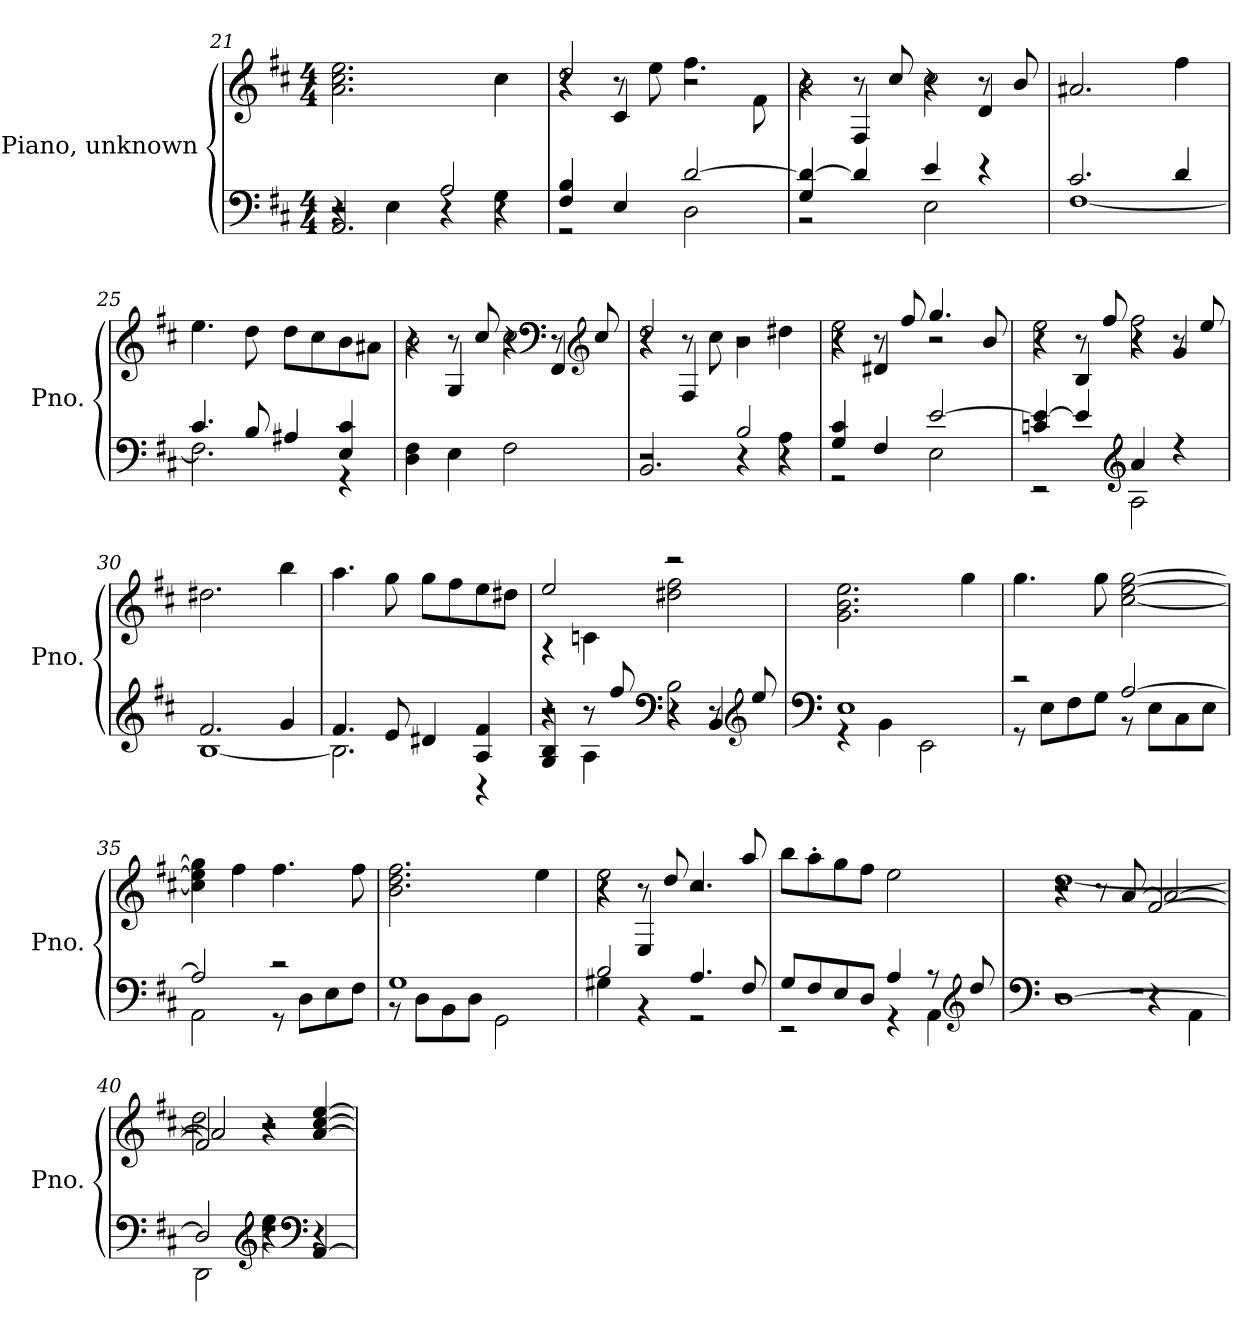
**kern	**kern
*part1	*part1
*staff2	*staff1
*I"Piano, unknown	*
*I'Pno.	*
*clefF4	*clefG2
*k[f#c#]	*k[f#c#]
*M4/4	*M4/4
=21	=21
*^	*
*	*^	*
2r	4r	2.AA/	2.a\ 2.cc#\ 2.ee\
.	4E\	.	.
2A/	4r	.	.
.	4G\	4r	4cc#\
*	*v	*v	*
!!LO:PB:g=z
=22	=22	=22
*	*	*^
*	*	*	*^
4F#/ 4B/	2r	2dd/	4r	4r
4E/	.	.	8r	4c#/
.	.	.	8ee\	.
[2d/	2D\	2r	4.ff#\	2r
.	.	.	8f#\	.
=23	=23	=23	=23	=23
4G/ 4d/_	2r	4r	2b\	4r
4d/]	.	8r	.	4F#/
.	.	8cc#/	.	.
4e/	2E\	4r	2cc#\	4r
4r	.	8r	.	4d/
.	.	8b/	.	.
*	*	*v	*v	*v
=24	=24	=24
2.c#/	[1F#	2.a#X/
4d/	.	4ff#\
=25	=25	=25
4.c#/	2.F#\]	4.ee\
8B/	.	8dd\
4A#X/	.	8dd\L
.	.	8cc#\
4E/ 4c#/	4r	8b\
.	.	8a#X\J
*v	*v	*
=26	=26
*	*^
*	*	*^
4D\ 4F#\	4r	2b\	4r
4E\	8r	.	4G/
.	8cc#/	.	.
2F#\	4r	2cc#\	4r
*	*clefF4	*	*
.	8r	.	4FF#/
*	*clefG2	*	*
.	8cc#/	.	.
!!LO:LB:g=z	!!	!!
=27	=27	=27	=27
*^	*	*	*
*	*^	*	*	*
2r	2r	2.BB/	2dd/	4r	4r
.	.	.	.	8r	4F#/
.	.	.	.	8cc#\	.
2B/	4r	.	2r	4b\	2r
.	4A\	4r	.	4dd#X\	.
*	*v	*v	*	*	*
=28	=28	=28	=28	=28
4G/ 4c#/	2r	4r	2ee\	4r
4F#/	.	8r	.	4d#X/
.	.	8ff#/	.	.
[2e/	2E\	4.gg/	2r	2r
.	.	8b/	.	.
=29	=29	=29	=29	=29
4cn/ 4e/_	2r	4r	2ee\	4r
4e/]	.	8r	.	4B/
.	.	8ff#/	.	.
*clefG2	*	*	*	*
4a/	2A\	4r	2ff#\	4r
4r	.	8r	.	4g/
.	.	8ee/	.	.
*	*	*v	*v	*v
=30	=30	=30
2.f#/	[1B	2.dd#X\
4g/	.	4bb\
=31	=31	=31
4.f#/	2.B\]	4.aa\
8e/	.	8gg\
4d#X/	.	8gg\L
.	.	8ff#\
4A/ 4f#/	4r	8ee\
.	.	8dd#X\J
!!LO:LB:g=z
=32	=32	=32
*	*^	*^
4G/ 4B/	4r	2r	2ee/	4r
8r	4A\	.	.	4cn\
8ff#/	.	.	.	.
*clefF4	*	*	*	*
4r	2B\	4r	2r	2dd#X\ 2ff#\
8r	.	4BB/	.	.
*clefG2	*	*	*	*
8ee/	.	.	.	.
*v	*v	*v	*	*
*	*v	*v
=33	=33
*clefF4	*
*^	*
1E	4r	2.g\ 2.b\ 2.ee\
.	4BB\	.
.	2EE\	.
.	.	4gg\
=34	=34	=34
2r	8r	4.gg\
.	8E\L	.
.	8F#\	.
.	8G\J	8gg\
[2A/	8r	[2cc#\ [2ee\ [2gg\
.	8E\L	.
.	8C#\	.
.	8E\J	.
=35	=35	=35
2A/]	2AA\	4cc#\] 4ee\] 4gg\]
.	.	4ff#\
2r	8r	4.ff#\
.	8D\L	.
.	8E\	.
.	8F#\J	8ff#\
=36	=36	=36
1G	8r	2.b\ 2.dd\ 2.ff#\
.	8D\L	.
.	8BB\	.
.	8D\J	.
.	2GG\	.
.	.	4ee\
!!LO:LB:g=z
=37	=37	=37
*	*	*^
*	*	*	*^
2B/	4G#X\	4r	2ee\	4r
.	4r	8r	.	4E/
.	.	8dd/	.	.
4.A/	2r	4.cc#/	2r	2r
8F#/	.	8aa/	.	.
*	*	*v	*v	*v
=38	=38	=38
8G/L	2r	8bb\L
8F#/	.	8aa'\
8E/	.	8gg\
8D/J	.	8ff#\J
4A/	4r	2ee\
8r	4AA\	.
*clefG2	*	*
8dd/	.	.
*v	*v	*
=39	=39
*clefF4	*
*^	*^
*	*^	*	*^
1r	2r	[1D	2r	[1dd	4r
.	.	.	.	.	8r
.	.	.	.	.	[8a/
.	4r	.	[2f#/	.	2a/_
.	4AA\	.	.	.	.
=40	=40	=40	=40	=40	=40
1r	2DD\	2D/]	2f#/]	2dd\]	2a/]
*clefG2	*	*	*	*	*
.	4ee\	4r	4r	2r	2r
*clefF4	*	*	*	*	*
.	4r	[4AA/	[4a/ [4cc#/ [4ee/	.	.
*v	*v	*v	*	*	*
*	*v	*v	*v
=	=
*-	*-
